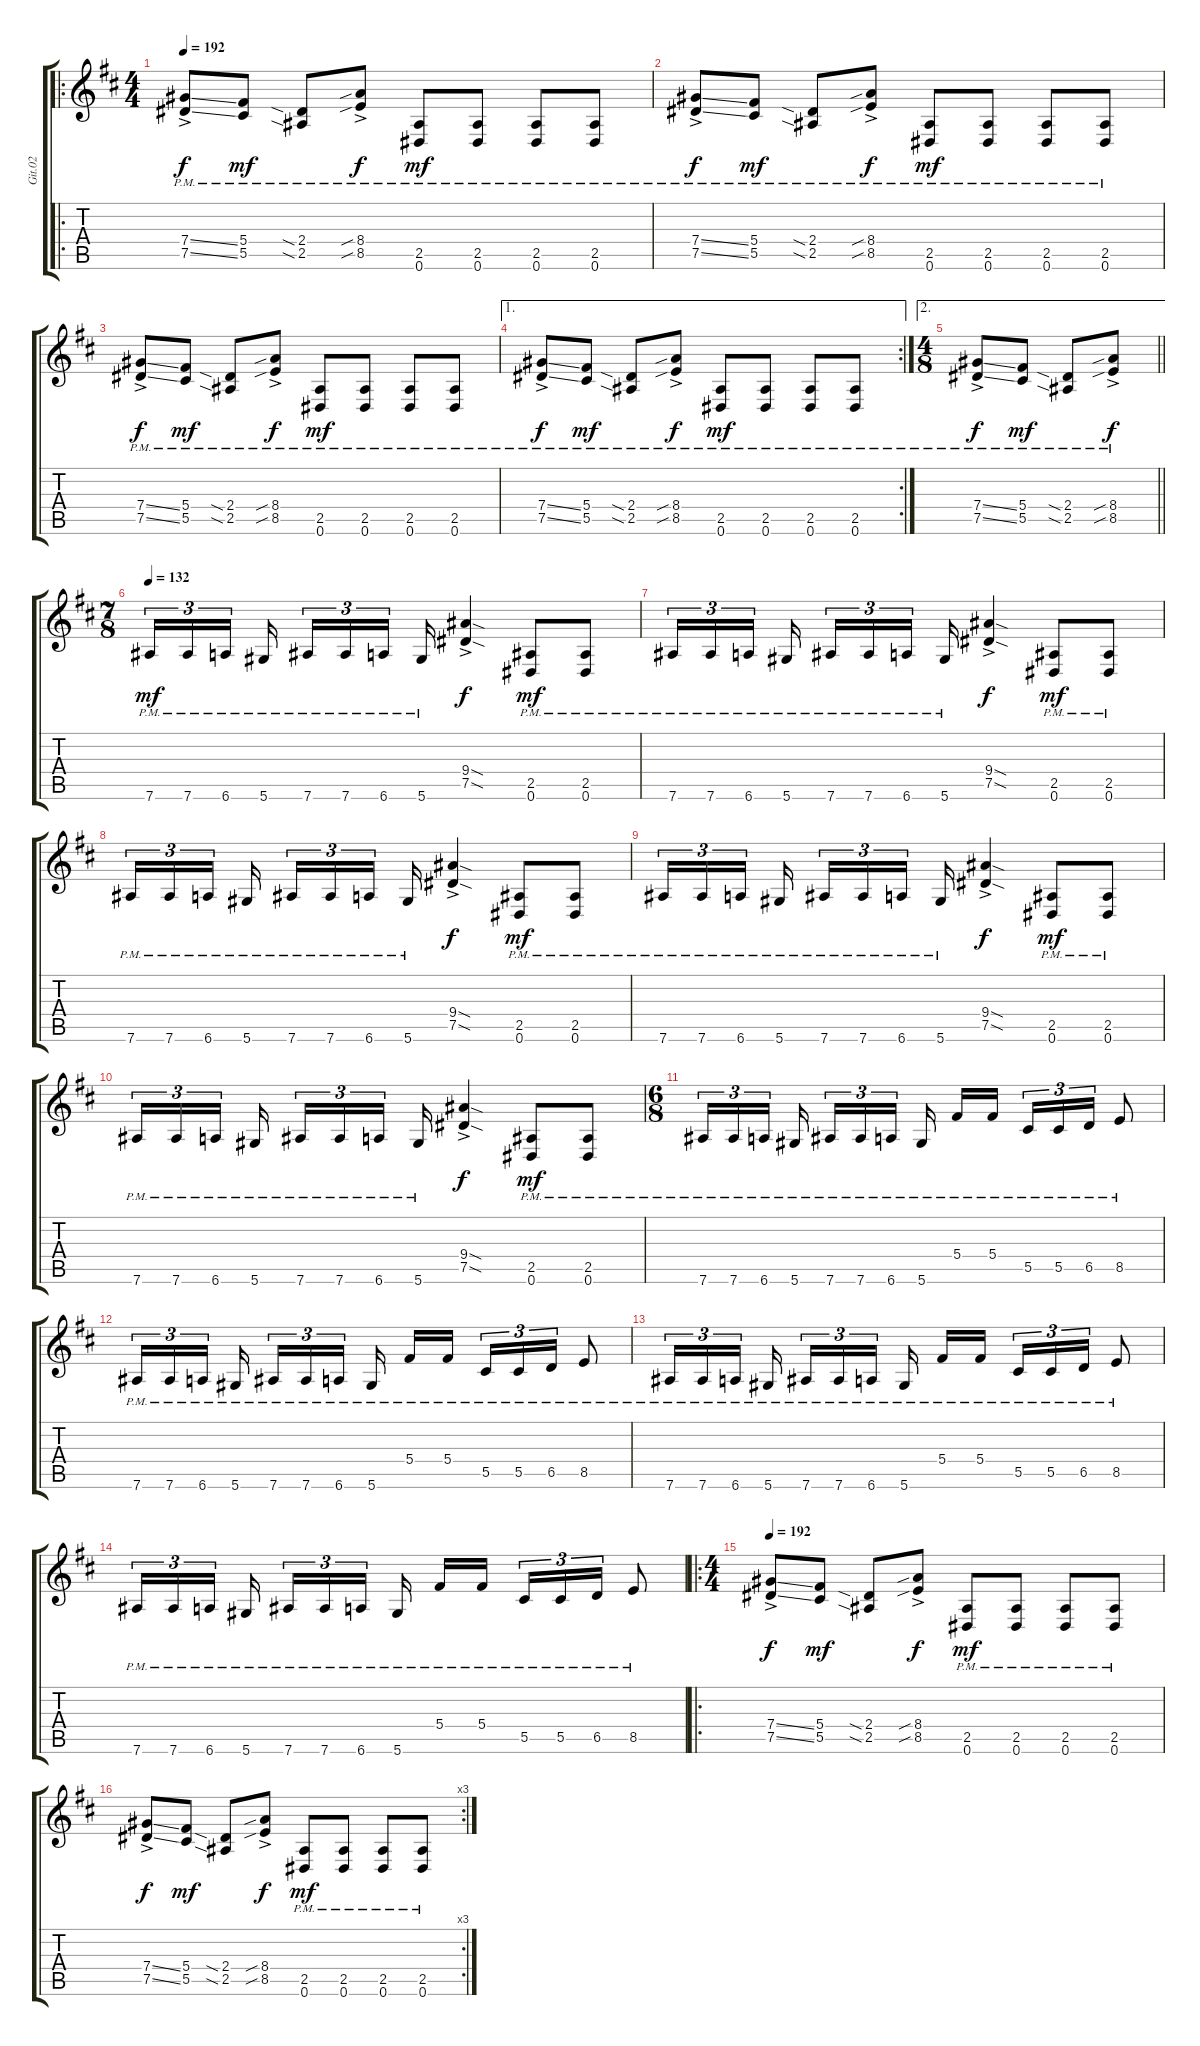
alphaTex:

\track ("Git.02" "Git.02") {instrument distortionguitar}
\staff {score tabs}
\tuning (Eb4 Bb3 Gb3 Db3 Ab2 Eb2) {hide}
\ro
\ts (4 4)
\tempo 192
\clef g2
\ks d
(7.4{ss ac pm} 7.5{ss ac pm}).8{dy f instrument distortionguitar} (5.4{pm} 5.5{pm}).8{dy mf} (2.4{sia pm} 2.5{sia pm}).8 (8.4{sib ac pm} 8.5{sib ac pm}).8{dy f} (2.5{pm} 0.6{pm}).8{dy mf} (2.5{pm} 0.6{pm}).8 (2.5{pm} 0.6{pm}).8 (2.5{pm} 0.6{pm}).8 |
(7.4{ss ac pm} 7.5{ss ac pm}).8{dy f} (5.4{pm} 5.5{pm}).8{dy mf} (2.4{sia pm} 2.5{sia pm}).8 (8.4{sib ac pm} 8.5{sib ac pm}).8{dy f} (2.5{pm} 0.6{pm}).8{dy mf} (2.5{pm} 0.6{pm}).8 (2.5{pm} 0.6{pm}).8 (2.5{pm} 0.6{pm}).8 |
(7.4{ss ac pm} 7.5{ss ac pm}).8{dy f} (5.4{pm} 5.5{pm}).8{dy mf} (2.4{sia pm} 2.5{sia pm}).8 (8.4{sib ac pm} 8.5{sib ac pm}).8{dy f} (2.5{pm} 0.6{pm}).8{dy mf} (2.5{pm} 0.6{pm}).8 (2.5{pm} 0.6{pm}).8 (2.5{pm} 0.6{pm}).8 |
\ae 1
\rc 2
(7.4{ss ac pm} 7.5{ss ac pm}).8{dy f} (5.4{pm} 5.5{pm}).8{dy mf} (2.4{sia pm} 2.5{sia pm}).8 (8.4{sib ac pm} 8.5{sib ac pm}).8{dy f} (2.5{pm} 0.6{pm}).8{dy mf} (2.5{pm} 0.6{pm}).8 (2.5{pm} 0.6{pm}).8 (2.5{pm} 0.6{pm}).8 |
\ae 2
\ts (4 8)
\barLineRight lightlight
(7.4{ss ac pm} 7.5{ss ac pm}).8{dy f} (5.4{pm} 5.5{pm}).8{dy mf} (2.4{sia pm} 2.5{sia pm}).8 (8.4{sib ac pm} 8.5{sib ac pm}).8{dy f} |
\ts (7 8)
\tempo 132
7.6{pm}.16{tu (3 2) dy mf} 7.6{pm}.16{tu (3 2)} 6.6{pm}.16{tu (3 2)} 5.6{pm}.16{beam splitsecondary} 7.6{pm}.16{tu (3 2)} 7.6{pm}.16{tu (3 2)} 6.6{pm}.16{tu (3 2)} 5.6{pm}.16 (9.4{sod ac} 7.5{sod ac}).4{dy f} (2.5{pm} 0.6{pm}).8{dy mf} (2.5{pm} 0.6{pm}).8 |
7.6{pm}.16{tu (3 2)} 7.6{pm}.16{tu (3 2)} 6.6{pm}.16{tu (3 2)} 5.6{pm}.16{beam splitsecondary} 7.6{pm}.16{tu (3 2)} 7.6{pm}.16{tu (3 2)} 6.6{pm}.16{tu (3 2)} 5.6{pm}.16 (9.4{sod ac} 7.5{sod ac}).4{dy f} (2.5{pm} 0.6{pm}).8{dy mf} (2.5{pm} 0.6{pm}).8 |
7.6{pm}.16{tu (3 2)} 7.6{pm}.16{tu (3 2)} 6.6{pm}.16{tu (3 2)} 5.6{pm}.16{beam splitsecondary} 7.6{pm}.16{tu (3 2)} 7.6{pm}.16{tu (3 2)} 6.6{pm}.16{tu (3 2)} 5.6{pm}.16 (9.4{sod ac} 7.5{sod ac}).4{dy f} (2.5{pm} 0.6{pm}).8{dy mf} (2.5{pm} 0.6{pm}).8 |
7.6{pm}.16{tu (3 2)} 7.6{pm}.16{tu (3 2)} 6.6{pm}.16{tu (3 2)} 5.6{pm}.16{beam splitsecondary} 7.6{pm}.16{tu (3 2)} 7.6{pm}.16{tu (3 2)} 6.6{pm}.16{tu (3 2)} 5.6{pm}.16 (9.4{sod ac} 7.5{sod ac}).4{dy f} (2.5{pm} 0.6{pm}).8{dy mf} (2.5{pm} 0.6{pm}).8 |
7.6{pm}.16{tu (3 2)} 7.6{pm}.16{tu (3 2)} 6.6{pm}.16{tu (3 2)} 5.6{pm}.16{beam splitsecondary} 7.6{pm}.16{tu (3 2)} 7.6{pm}.16{tu (3 2)} 6.6{pm}.16{tu (3 2)} 5.6{pm}.16 (9.4{sod ac} 7.5{sod ac}).4{dy f} (2.5{pm} 0.6{pm}).8{dy mf} (2.5{pm} 0.6{pm}).8 |
\ts (6 8)
7.6{pm}.16{tu (3 2)} 7.6{pm}.16{tu (3 2)} 6.6{pm}.16{tu (3 2) beam splitsecondary} 5.6{pm}.16{beam splitsecondary} 7.6{pm}.16{tu (3 2)} 7.6{pm}.16{tu (3 2)} 6.6{pm}.16{tu (3 2) beam splitsecondary} 5.6{pm}.16 5.4{pm}.16 5.4{pm}.16{beam splitsecondary} 5.5{pm}.16{tu (3 2)} 5.5{pm}.16{tu (3 2)} 6.5{pm}.16{tu (3 2)} 8.5{pm}.8 |
7.6{pm}.16{tu (3 2)} 7.6{pm}.16{tu (3 2)} 6.6{pm}.16{tu (3 2) beam splitsecondary} 5.6{pm}.16{beam splitsecondary} 7.6{pm}.16{tu (3 2)} 7.6{pm}.16{tu (3 2)} 6.6{pm}.16{tu (3 2) beam splitsecondary} 5.6{pm}.16 5.4{pm}.16 5.4{pm}.16{beam splitsecondary} 5.5{pm}.16{tu (3 2)} 5.5{pm}.16{tu (3 2)} 6.5{pm}.16{tu (3 2)} 8.5{pm}.8 |
7.6{pm}.16{tu (3 2)} 7.6{pm}.16{tu (3 2)} 6.6{pm}.16{tu (3 2) beam splitsecondary} 5.6{pm}.16{beam splitsecondary} 7.6{pm}.16{tu (3 2)} 7.6{pm}.16{tu (3 2)} 6.6{pm}.16{tu (3 2) beam splitsecondary} 5.6{pm}.16 5.4{pm}.16 5.4{pm}.16{beam splitsecondary} 5.5{pm}.16{tu (3 2)} 5.5{pm}.16{tu (3 2)} 6.5{pm}.16{tu (3 2)} 8.5{pm}.8 |
7.6{pm}.16{tu (3 2)} 7.6{pm}.16{tu (3 2)} 6.6{pm}.16{tu (3 2) beam splitsecondary} 5.6{pm}.16{beam splitsecondary} 7.6{pm}.16{tu (3 2)} 7.6{pm}.16{tu (3 2)} 6.6{pm}.16{tu (3 2) beam splitsecondary} 5.6{pm}.16 5.4{pm}.16 5.4{pm}.16{beam splitsecondary} 5.5{pm}.16{tu (3 2)} 5.5{pm}.16{tu (3 2)} 6.5{pm}.16{tu (3 2)} 8.5{pm}.8 |
\ro
\ts (4 4)
\tempo 192
(7.4{ss ac} 7.5{ss ac}).8{dy f} (5.4 5.5).8{dy mf} (2.4{sia} 2.5{sia}).8 (8.4{sib ac} 8.5{sib ac}).8{dy f} (2.5{pm} 0.6{pm}).8{dy mf} (2.5{pm} 0.6{pm}).8 (2.5{pm} 0.6{pm}).8 (2.5{pm} 0.6{pm}).8 |
\rc 3
(7.4{ss ac} 7.5{ss ac}).8{dy f} (5.4 5.5).8{dy mf} (2.4{sia} 2.5{sia}).8 (8.4{sib ac} 8.5{sib ac}).8{dy f} (2.5{pm} 0.6{pm}).8{dy mf} (2.5{pm} 0.6{pm}).8 (2.5{pm} 0.6{pm}).8 (2.5{pm} 0.6{pm}).8
